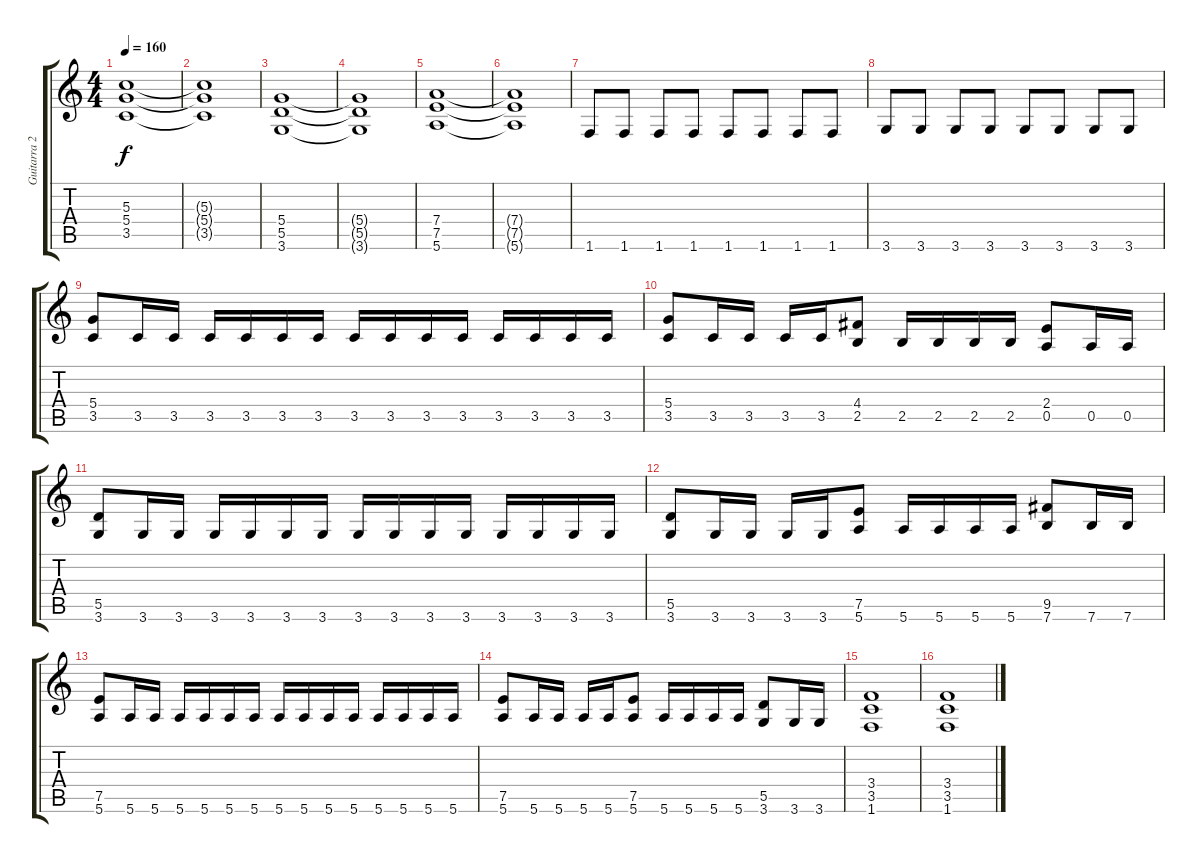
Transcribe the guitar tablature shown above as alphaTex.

\track ("Guitarra 2" "Guitarra 2") {instrument distortionguitar}
\staff {score tabs}
\tuning (E4 B3 G3 D3 A2 E2) {hide}
\ts (4 4)
\tempo 160
\clef g2
\ks c
(5.3 5.4 3.5).1{dy f} |
(5.3{t} 5.4{t} 3.5{t}).1 |
(5.4 5.5 3.6).1 |
(5.4{t} 5.5{t} 3.6{t}).1 |
(7.4 7.5 5.6).1 |
(7.4{t} 7.5{t} 5.6{t}).1 |
1.6.8 1.6.8 1.6.8 1.6.8 1.6.8 1.6.8 1.6.8 1.6.8 |
3.6.8 3.6.8 3.6.8 3.6.8 3.6.8 3.6.8 3.6.8 3.6.8 |
(5.4 3.5).8 3.5.16 3.5.16 3.5.16 3.5.16 3.5.16 3.5.16 3.5.16 3.5.16 3.5.16 3.5.16 3.5.16 3.5.16 3.5.16 3.5.16 |
(5.4 3.5).8 3.5.16 3.5.16 3.5.16 3.5.16 (4.4 2.5).8 2.5.16 2.5.16 2.5.16 2.5.16 (2.4 0.5).8 0.5.16 0.5.16 |
(5.5 3.6).8 3.6.16 3.6.16 3.6.16 3.6.16 3.6.16 3.6.16 3.6.16 3.6.16 3.6.16 3.6.16 3.6.16 3.6.16 3.6.16 3.6.16 |
(5.5 3.6).8 3.6.16 3.6.16 3.6.16 3.6.16 (7.5 5.6).8 5.6.16 5.6.16 5.6.16 5.6.16 (9.5 7.6).8 7.6.16 7.6.16 |
(7.5 5.6).8 5.6.16 5.6.16 5.6.16 5.6.16 5.6.16 5.6.16 5.6.16 5.6.16 5.6.16 5.6.16 5.6.16 5.6.16 5.6.16 5.6.16 |
(7.5 5.6).8 5.6.16 5.6.16 5.6.16 5.6.16 (7.5 5.6).8 5.6.16 5.6.16 5.6.16 5.6.16 (5.5 3.6).8 3.6.16 3.6.16 |
(3.4 3.5 1.6).1 |
(3.4 3.5 1.6).1
